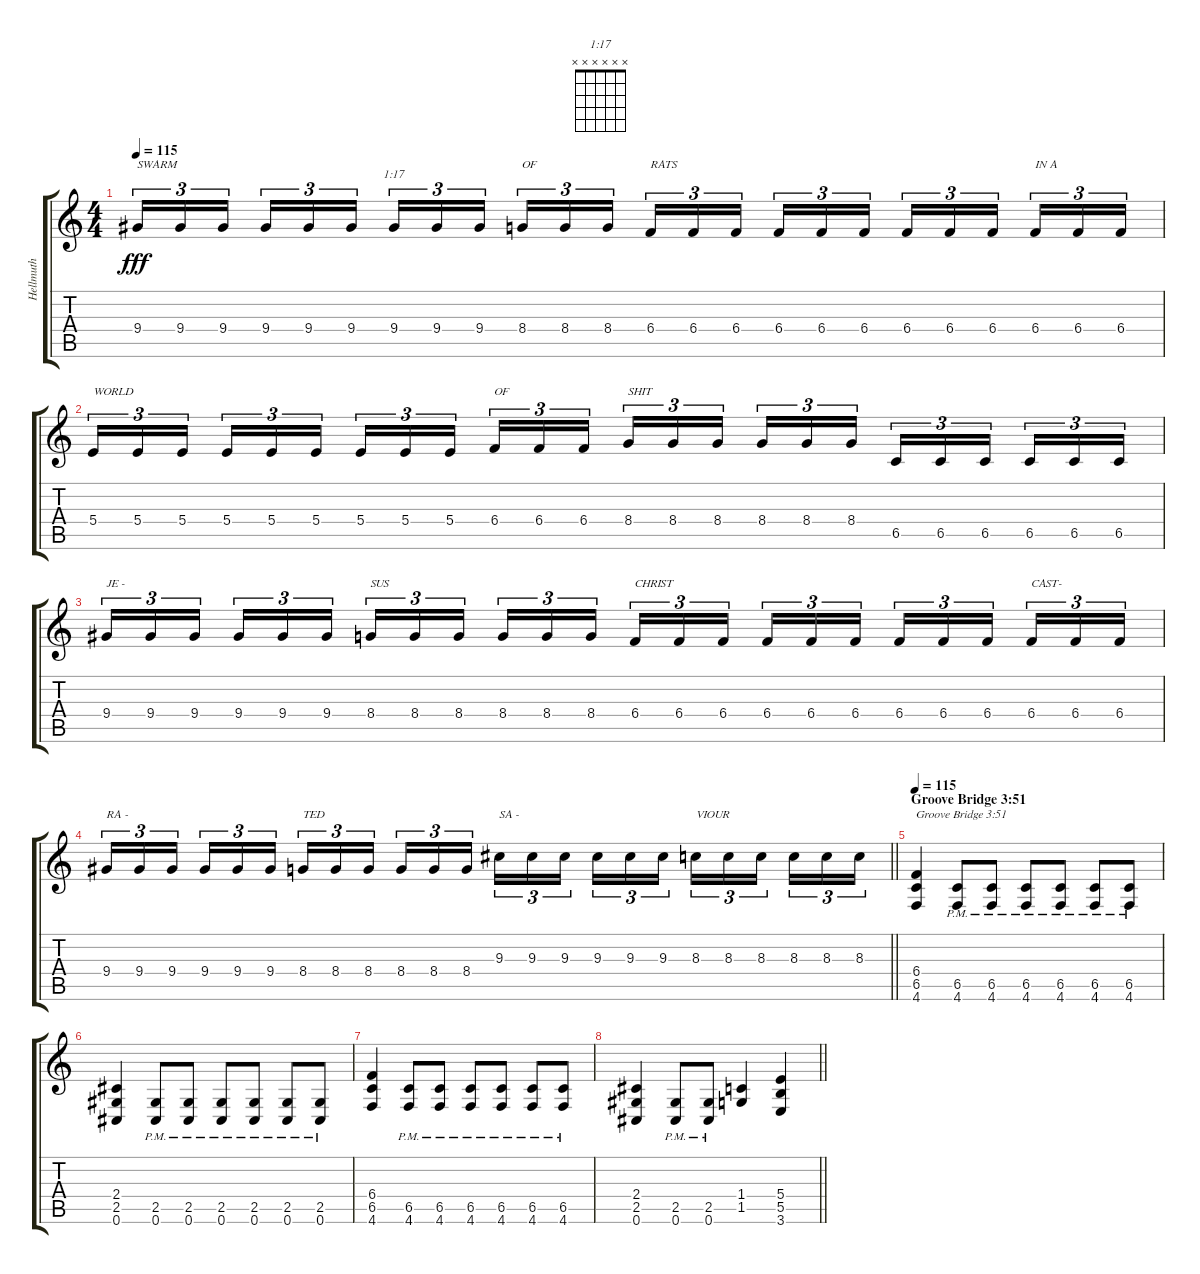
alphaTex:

\track ("Hellmuth" "Hellmuth") {instrument overdrivenguitar}
\staff {score tabs}
\tuning (Db4 Ab3 E3 B2 Gb2 Db2) {hide}
\chord ("1:17" x x x x x x)
\ts (4 4)
\tempo 115
\clef g2
\ks c
9.4.16{tu (3 2) txt "SWARM" dy fff} 9.4.16{tu (3 2)} 9.4.16{tu (3 2) beam splitsecondary} 9.4.16{tu (3 2)} 9.4.16{tu (3 2)} 9.4.16{tu (3 2)} 9.4.16{tu (3 2) ch "1:17"} 9.4.16{tu (3 2)} 9.4.16{tu (3 2) beam splitsecondary} 8.4.16{tu (3 2) txt "OF"} 8.4.16{tu (3 2)} 8.4.16{tu (3 2)} 6.4.16{tu (3 2) txt "RATS"} 6.4.16{tu (3 2)} 6.4.16{tu (3 2) beam splitsecondary} 6.4.16{tu (3 2)} 6.4.16{tu (3 2)} 6.4.16{tu (3 2)} 6.4.16{tu (3 2)} 6.4.16{tu (3 2)} 6.4.16{tu (3 2) beam splitsecondary} 6.4.16{tu (3 2) txt "IN A"} 6.4.16{tu (3 2)} 6.4.16{tu (3 2)} |
5.4.16{tu (3 2) txt "WORLD"} 5.4.16{tu (3 2)} 5.4.16{tu (3 2) beam splitsecondary} 5.4.16{tu (3 2)} 5.4.16{tu (3 2)} 5.4.16{tu (3 2)} 5.4.16{tu (3 2)} 5.4.16{tu (3 2)} 5.4.16{tu (3 2) beam splitsecondary} 6.4.16{tu (3 2) txt "OF"} 6.4.16{tu (3 2)} 6.4.16{tu (3 2)} 8.4.16{tu (3 2) txt "SHIT"} 8.4.16{tu (3 2)} 8.4.16{tu (3 2) beam splitsecondary} 8.4.16{tu (3 2)} 8.4.16{tu (3 2)} 8.4.16{tu (3 2)} 6.5.16{tu (3 2)} 6.5.16{tu (3 2)} 6.5.16{tu (3 2) beam splitsecondary} 6.5.16{tu (3 2)} 6.5.16{tu (3 2)} 6.5.16{tu (3 2)} |
9.4.16{tu (3 2) txt "JE -"} 9.4.16{tu (3 2)} 9.4.16{tu (3 2) beam splitsecondary} 9.4.16{tu (3 2)} 9.4.16{tu (3 2)} 9.4.16{tu (3 2)} 8.4.16{tu (3 2) txt "SUS"} 8.4.16{tu (3 2)} 8.4.16{tu (3 2) beam splitsecondary} 8.4.16{tu (3 2)} 8.4.16{tu (3 2)} 8.4.16{tu (3 2)} 6.4.16{tu (3 2) txt "CHRIST"} 6.4.16{tu (3 2)} 6.4.16{tu (3 2) beam splitsecondary} 6.4.16{tu (3 2)} 6.4.16{tu (3 2)} 6.4.16{tu (3 2)} 6.4.16{tu (3 2)} 6.4.16{tu (3 2)} 6.4.16{tu (3 2) beam splitsecondary} 6.4.16{tu (3 2) txt "CAST-"} 6.4.16{tu (3 2)} 6.4.16{tu (3 2)} |
\barLineRight lightlight
9.4.16{tu (3 2) txt "RA -"} 9.4.16{tu (3 2)} 9.4.16{tu (3 2) beam splitsecondary} 9.4.16{tu (3 2)} 9.4.16{tu (3 2)} 9.4.16{tu (3 2)} 8.4.16{tu (3 2) txt "TED"} 8.4.16{tu (3 2)} 8.4.16{tu (3 2) beam splitsecondary} 8.4.16{tu (3 2)} 8.4.16{tu (3 2)} 8.4.16{tu (3 2)} 9.3.16{tu (3 2) txt "SA - "} 9.3.16{tu (3 2)} 9.3.16{tu (3 2) beam splitsecondary} 9.3.16{tu (3 2)} 9.3.16{tu (3 2)} 9.3.16{tu (3 2)} 8.3.16{tu (3 2) txt "VIOUR"} 8.3.16{tu (3 2)} 8.3.16{tu (3 2) beam splitsecondary} 8.3.16{tu (3 2)} 8.3.16{tu (3 2)} 8.3.16{tu (3 2)} |
\section ("" "Groove Bridge 3:51")
\tempo 115
(6.4 6.5 4.6).4{txt "Groove Bridge 3:51"} (6.5{pm} 4.6{pm}).8 (6.5{pm} 4.6{pm}).8 (6.5{pm} 4.6{pm}).8 (6.5{pm} 4.6{pm}).8 (6.5{pm} 4.6{pm}).8 (6.5{pm} 4.6{pm}).8 |
(2.4 2.5 0.6).4 (2.5{pm} 0.6{pm}).8 (2.5{pm} 0.6{pm}).8 (2.5{pm} 0.6{pm}).8 (2.5{pm} 0.6{pm}).8 (2.5{pm} 0.6{pm}).8 (2.5{pm} 0.6{pm}).8 |
(6.4 6.5 4.6).4 (6.5{pm} 4.6{pm}).8 (6.5{pm} 4.6{pm}).8 (6.5{pm} 4.6{pm}).8 (6.5{pm} 4.6{pm}).8 (6.5{pm} 4.6{pm}).8 (6.5{pm} 4.6{pm}).8 |
\barLineRight lightlight
(2.4 2.5 0.6).4 (2.5{pm} 0.6{pm}).8 (2.5{pm} 0.6{pm}).8 (1.4 1.5).4 (5.4 5.5 3.6).4
